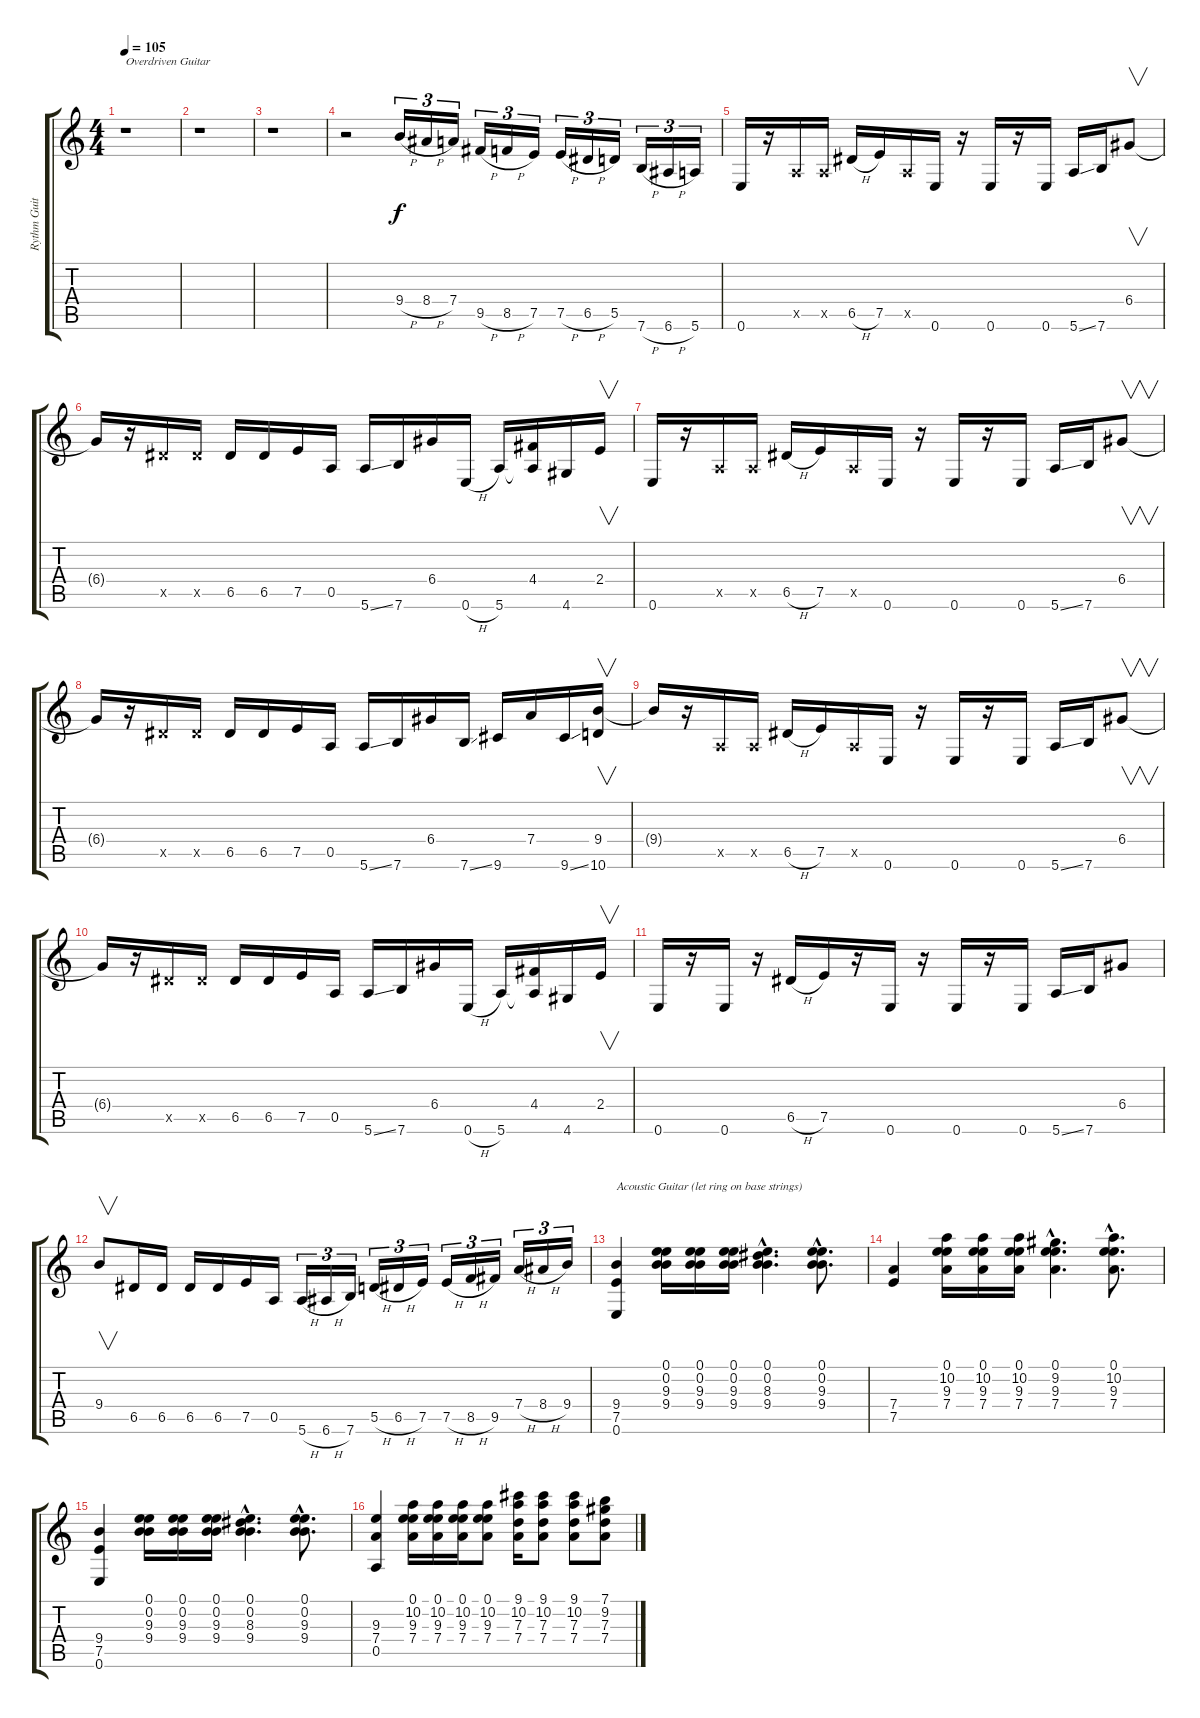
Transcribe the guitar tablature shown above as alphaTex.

\track ("Rythm Guitar" "Rythm Guit") {instrument acousticguitarsteel}
\staff {score tabs}
\tuning (E4 B3 G3 D3 A2 E2) {hide}
\ts (4 4)
\tempo 105
\clef g2
\ks c
r.1{txt "Overdriven Guitar" dy f volume 14 instrument overdrivenguitar} |
r.1 |
r.1 |
r.2 9.4{h}.16{tu (3 2)} 8.4{h}.16{tu (3 2)} 7.4.16{tu (3 2)} 9.5{h}.16{tu (3 2)} 8.5{h}.16{tu (3 2)} 7.5.16{tu (3 2)} 7.5{h}.16{tu (3 2)} 6.5{h}.16{tu (3 2)} 5.5.16{tu (3 2)} 7.6{h}.16{tu (3 2)} 6.6{h}.16{tu (3 2)} 5.6.16{tu (3 2)} |
0.6.16 r.16 0.5{x}.16 0.5{x}.16 6.5{h}.16 7.5.16 0.5{x}.16 0.6.16 r.16 0.6.16 r.16 0.6.16 5.6{ss}.16 7.6.16 6.4.8{v} |
6.4{t}.16 r.16 6.5{x}.16 6.5{x}.16 6.5.16 6.5.16 7.5.16 0.5.16 5.6{ss}.16 7.6.16 6.4.16 0.6{h}.16 5.6.16 (4.4 5.6{t}).16 4.6.16 2.4.16{v} |
0.6.16 r.16 0.5{x}.16 0.5{x}.16 6.5{h}.16 7.5.16 0.5{x}.16 0.6.16 r.16 0.6.16 r.16 0.6.16 5.6{ss}.16 7.6.16 6.4.8{v} |
6.4{t}.16 r.16 6.5{x}.16 6.5{x}.16 6.5.16 6.5.16 7.5.16 0.5.16 5.6{ss}.16 7.6.16 6.4.16 7.6{ss}.16 9.6.16 7.4.16 9.6{ss}.16 (9.4 10.6).16{v} |
9.4{t}.16 r.16 0.5{x}.16 0.5{x}.16 6.5{h}.16 7.5.16 0.5{x}.16 0.6.16 r.16 0.6.16 r.16 0.6.16 5.6{ss}.16 7.6.16 6.4.8{v} |
6.4{t}.16 r.16 6.5{x}.16 6.5{x}.16 6.5.16 6.5.16 7.5.16 0.5.16 5.6{ss}.16 7.6.16 6.4.16 0.6{h}.16 5.6.16 (4.4 5.6{t}).16 4.6.16 2.4.16{v} |
0.6.16 r.16 0.6.16 r.16 6.5{h}.16 7.5.16 r.16 0.6.16 r.16 0.6.16 r.16 0.6.16 5.6{ss}.16 7.6.16 6.4.8 |
9.4.8{v} 6.5.16 6.5.16 6.5.16 6.5.16 7.5.16 0.5.16 5.6{h}.16{tu (3 2)} 6.6{h}.16{tu (3 2)} 7.6.16{tu (3 2)} 5.5{h}.16{tu (3 2)} 6.5{h}.16{tu (3 2)} 7.5.16{tu (3 2)} 7.5{h}.16{tu (3 2)} 8.5{h}.16{tu (3 2)} 9.5.16{tu (3 2)} 7.4{h}.16{tu (3 2)} 8.4{h}.16{tu (3 2)} 9.4.16{tu (3 2)} |
(9.4 7.5 0.6).4{txt "Acoustic Guitar (let ring on base strings)" volume 9 instrument acousticguitarsteel} (0.1 0.2 9.3 9.4).16 (0.1 0.2 9.3 9.4).16 (0.1 0.2 9.3 9.4).16 (0.1{hac} 0.2{hac} 8.3{hac} 9.4{hac}).4{d} (0.1{hac} 0.2{hac} 9.3{hac} 9.4{hac}).8{d} |
(7.4 7.5).4 (0.1 10.2 9.3 7.4).16 (0.1 10.2 9.3 7.4).16 (0.1 10.2 9.3 7.4).16 (0.1{hac} 9.2{hac} 9.3{hac} 7.4{hac}).4{d} (0.1{hac} 10.2{hac} 9.3{hac} 7.4{hac}).8{d} |
(9.4 7.5 0.6).4 (0.1 0.2 9.3 9.4).16 (0.1 0.2 9.3 9.4).16 (0.1 0.2 9.3 9.4).16 (0.1{hac} 0.2{hac} 8.3{hac} 9.4{hac}).4{d} (0.1{hac} 0.2{hac} 9.3{hac} 9.4{hac}).8{d} |
(9.3 7.4 0.5).4 (0.1 10.2 9.3 7.4).16 (0.1 10.2 9.3 7.4).16 (0.1 10.2 9.3 7.4).16 (0.1 10.2 9.3 7.4).8 (9.1 10.2 7.3 7.4).16 (9.1 10.2 7.3 7.4).8 (9.1 10.2 7.3 7.4).8 (7.1 9.2 7.3 7.4).8
